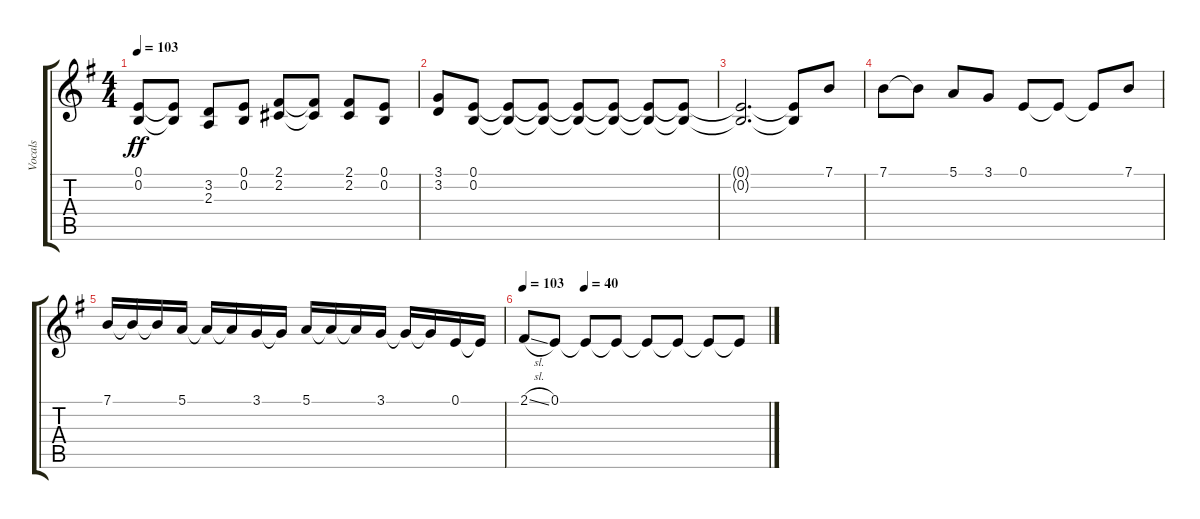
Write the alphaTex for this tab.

\track ("Vocals" "Vocals") {instrument tenorsax}
\staff {score tabs}
\tuning (E4 B3 G3 D3 A2 E2) {hide}
\ts (4 4)
\tempo 103
\clef g2
\ks eminor
(0.1 0.2).8{dy ff} (0.1{t} 0.2{t}).8 (3.2 2.3).8 (0.1 0.2).8 (2.1 2.2).8 (2.1{t} 2.2{t}).8 (2.1 2.2).8 (0.1 0.2).8 |
(3.1 3.2).8 (0.1 0.2).8 (0.1{t} 0.2{t}).8 (0.1{t} 0.2{t}).8 (0.1{t} 0.2{t}).8 (0.1{t} 0.2{t}).8 (0.1{t} 0.2{t}).8 (0.1{t} 0.2{t}).8 |
(0.1{t} 0.2{t}).2{d} (0.1{t} 0.2{t}).8 7.1.8 |
7.1.8 7.1{t}.8 5.1.8 3.1.8 0.1.8 0.1{t}.8 0.1{t}.8 7.1.8 |
7.1.16 7.1{t}.16 7.1{t}.16 5.1.16 5.1{t}.16 5.1{t}.16 3.1.16 3.1{t}.16 5.1.16 5.1{t}.16 5.1{t}.16 3.1.16 3.1{t}.16 3.1{t}.16 0.1.16 0.1{t}.16 |
\tempo 103
\tempo (40 0.25)
2.1{sl}.8 0.1.8 0.1{t}.8 0.1{t}.8 0.1{t}.8 0.1{t}.8 0.1{t}.8 0.1{t}.8
